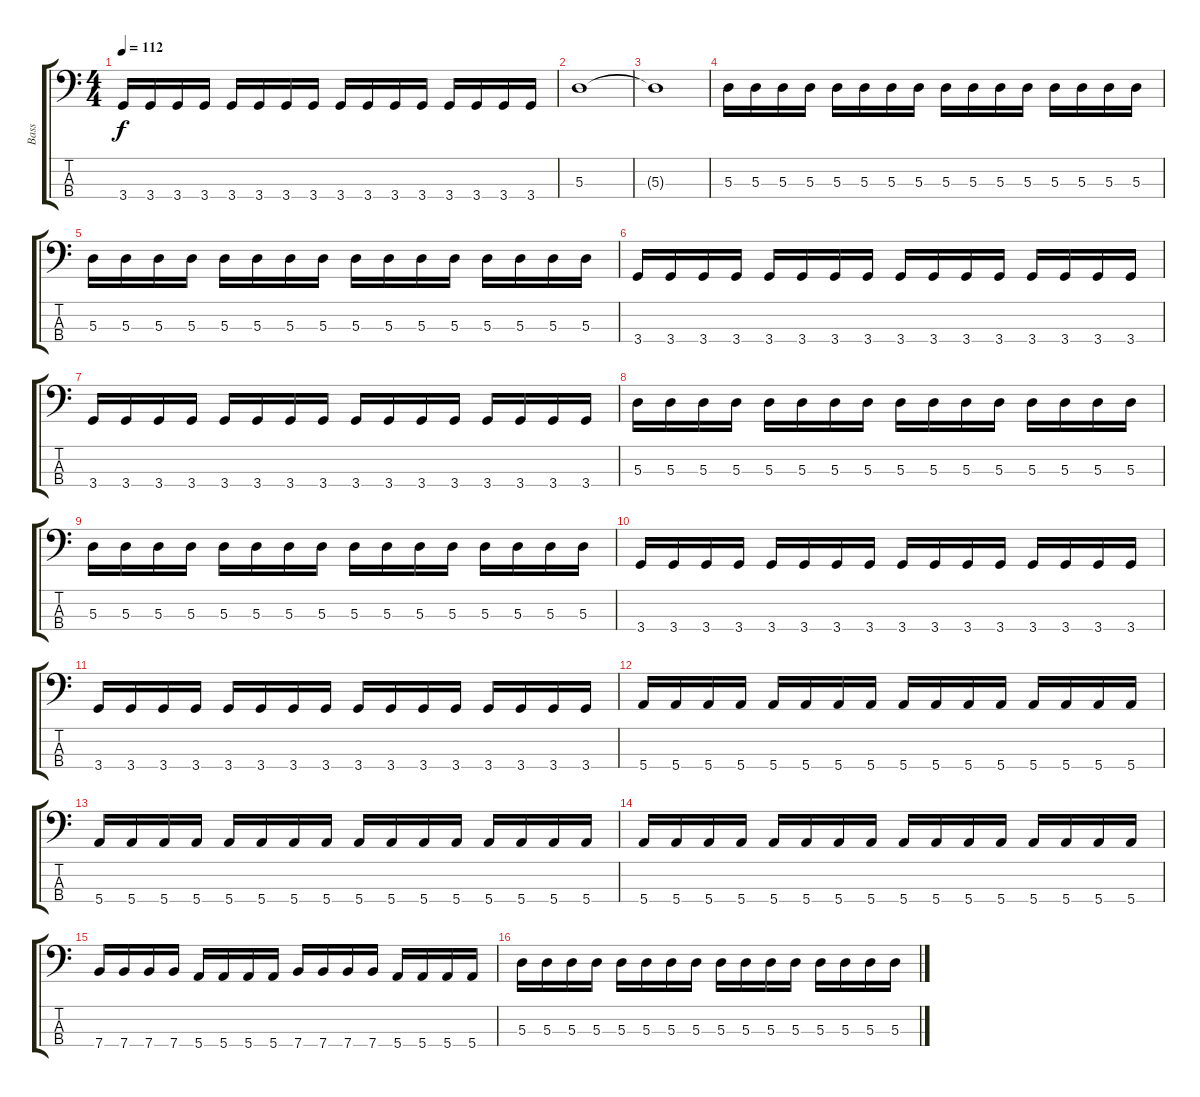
\track ("Bass" "Bass") {instrument slapbass1}
\staff {score tabs}
\tuning (G2 D2 A1 E1) {hide}
\ts (4 4)
\tempo 112
\clef f4
\ks c
3.4.16{dy f} 3.4.16 3.4.16 3.4.16 3.4.16 3.4.16 3.4.16 3.4.16 3.4.16 3.4.16 3.4.16 3.4.16 3.4.16 3.4.16 3.4.16 3.4.16 |
5.3.1 |
5.3{t}.1 |
5.3.16 5.3.16 5.3.16 5.3.16 5.3.16 5.3.16 5.3.16 5.3.16 5.3.16 5.3.16 5.3.16 5.3.16 5.3.16 5.3.16 5.3.16 5.3.16 |
5.3.16 5.3.16 5.3.16 5.3.16 5.3.16 5.3.16 5.3.16 5.3.16 5.3.16 5.3.16 5.3.16 5.3.16 5.3.16 5.3.16 5.3.16 5.3.16 |
3.4.16 3.4.16 3.4.16 3.4.16 3.4.16 3.4.16 3.4.16 3.4.16 3.4.16 3.4.16 3.4.16 3.4.16 3.4.16 3.4.16 3.4.16 3.4.16 |
3.4.16 3.4.16 3.4.16 3.4.16 3.4.16 3.4.16 3.4.16 3.4.16 3.4.16 3.4.16 3.4.16 3.4.16 3.4.16 3.4.16 3.4.16 3.4.16 |
5.3.16 5.3.16 5.3.16 5.3.16 5.3.16 5.3.16 5.3.16 5.3.16 5.3.16 5.3.16 5.3.16 5.3.16 5.3.16 5.3.16 5.3.16 5.3.16 |
5.3.16 5.3.16 5.3.16 5.3.16 5.3.16 5.3.16 5.3.16 5.3.16 5.3.16 5.3.16 5.3.16 5.3.16 5.3.16 5.3.16 5.3.16 5.3.16 |
3.4.16 3.4.16 3.4.16 3.4.16 3.4.16 3.4.16 3.4.16 3.4.16 3.4.16 3.4.16 3.4.16 3.4.16 3.4.16 3.4.16 3.4.16 3.4.16 |
3.4.16 3.4.16 3.4.16 3.4.16 3.4.16 3.4.16 3.4.16 3.4.16 3.4.16 3.4.16 3.4.16 3.4.16 3.4.16 3.4.16 3.4.16 3.4.16 |
5.4.16 5.4.16 5.4.16 5.4.16 5.4.16 5.4.16 5.4.16 5.4.16 5.4.16 5.4.16 5.4.16 5.4.16 5.4.16 5.4.16 5.4.16 5.4.16 |
5.4.16 5.4.16 5.4.16 5.4.16 5.4.16 5.4.16 5.4.16 5.4.16 5.4.16 5.4.16 5.4.16 5.4.16 5.4.16 5.4.16 5.4.16 5.4.16 |
5.4.16 5.4.16 5.4.16 5.4.16 5.4.16 5.4.16 5.4.16 5.4.16 5.4.16 5.4.16 5.4.16 5.4.16 5.4.16 5.4.16 5.4.16 5.4.16 |
7.4.16 7.4.16 7.4.16 7.4.16 5.4.16 5.4.16 5.4.16 5.4.16 7.4.16 7.4.16 7.4.16 7.4.16 5.4.16 5.4.16 5.4.16 5.4.16 |
5.3.16 5.3.16 5.3.16 5.3.16 5.3.16 5.3.16 5.3.16 5.3.16 5.3.16 5.3.16 5.3.16 5.3.16 5.3.16 5.3.16 5.3.16 5.3.16
